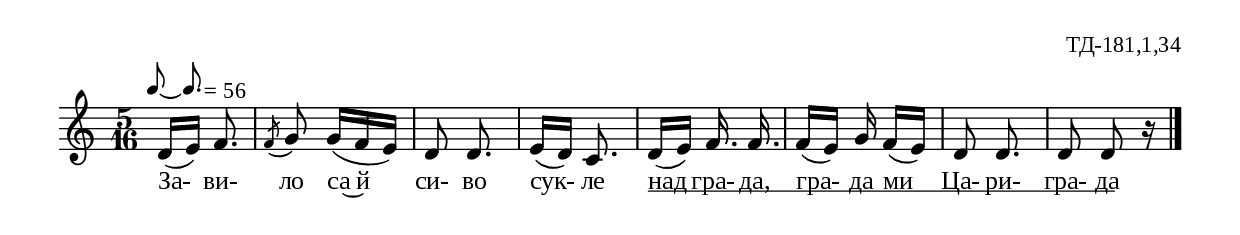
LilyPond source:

%{
td_181_1_34
%}

\include "td-preamble.ly"
\include "Rhythm_marks.ly"

\score {
\relative c' {
%\tempo 8 = 200
\override Score.RehearsalMark #'self-alignment-X = #LEFT
\once \override Score.RehearsalMark #'X-offset = #8
  \rhythmMarkA \rhyMarkAAdot #"56"
\time 5/16
d16[( e]) f8. | \acciaccatura f8 g g16[( f e]) | d8 d8.\noBeam | e16[( d]) c8. |
d16[( e]) f16. f\noBeam | f16[( e]) g f[( e]) | d8 d8.\noBeam | d8 d8\noBeam r16
 \bar "|." 
}
\addlyrics { За- ви- ло са~й си- во сук- ле 
над \startTextSpan гра- да, гра- да ми Ца- ри- гра- да \stopTextSpan }
%
\layout {
%   \context { 
%	    \Staff \remove "Time_signature_engraver" } 
  indent = #0
  line-width = 190\mm
  ragged-right=##f
\context {
      \Lyrics
      \consists "Text_spanner_engraver"
      \override TextSpanner #'direction = #DOWN
      \override TextSpanner #'style = #'line    
      \override TextSpanner #'outside-staff-priority = ##f
      \override TextSpanner #'padding = #0.2 % sets the distance of the line from the lyrics
      \override TextSpanner #'bound-details =
      #`((left . ((Y . 0)
                  (padding . 0)
                  (attach-dir . ,LEFT)))
         (left-broken . ((end-on-note . #t)))
         (right . ((Y . 0)
                   (padding . 0)
                   (attach-dir . ,RIGHT))))
    }
}
%
\midi { 
	\context {
		\Score tempoWholesPerMinute = #(ly:make-moment 140 8)
		}
	}
}
%
\header{
  opus = "ТД-181,1,34"
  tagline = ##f
}


